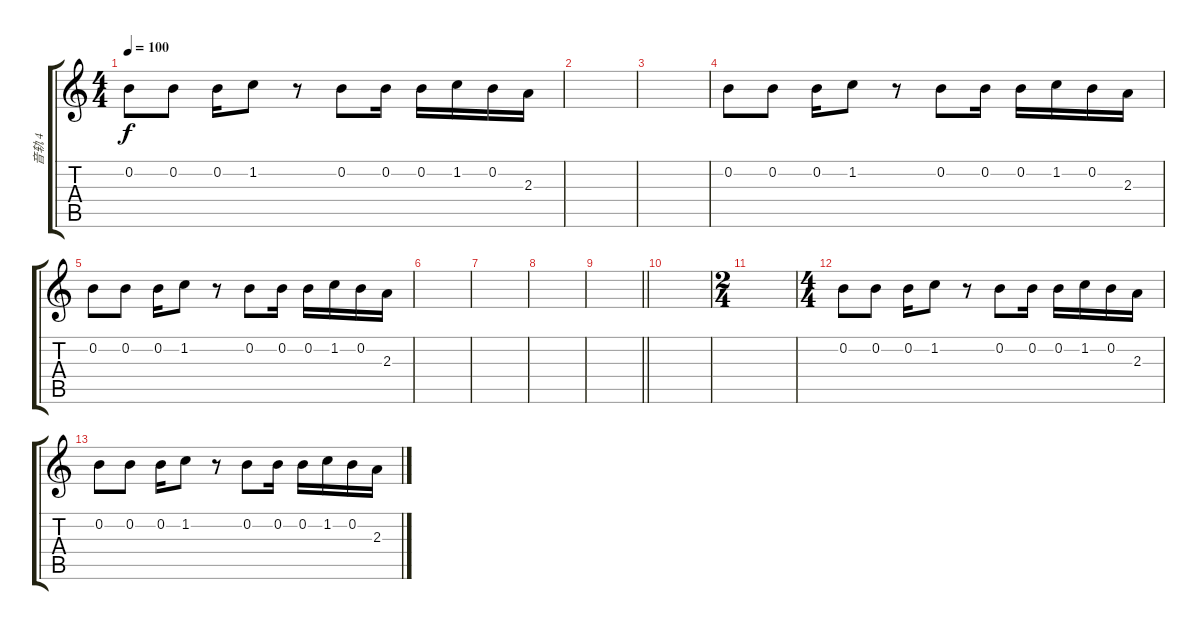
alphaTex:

\track ("音轨 4" "音轨 4") {instrument overdrivenguitar}
\staff {score tabs}
\tuning (E4 B3 G3 D3 A2 E2) {hide}
\ts (4 4)
\tempo 100
\clef g2
\ks c
0.2.8{dy f} 0.2.8 0.2.16 1.2.8 r.8 0.2.8 0.2.16 0.2.16 1.2.16 0.2.16 2.3.16 |
|
|
0.2.8 0.2.8 0.2.16 1.2.8 r.8 0.2.8 0.2.16 0.2.16 1.2.16 0.2.16 2.3.16 |
0.2.8 0.2.8 0.2.16 1.2.8 r.8 0.2.8 0.2.16 0.2.16 1.2.16 0.2.16 2.3.16 |
|
|
|
\barLineRight lightlight
|
|
\ts (2 4)
|
\ts (4 4)
0.2.8 0.2.8 0.2.16 1.2.8 r.8 0.2.8 0.2.16 0.2.16 1.2.16 0.2.16 2.3.16 |
0.2.8 0.2.8 0.2.16 1.2.8 r.8 0.2.8 0.2.16 0.2.16 1.2.16 0.2.16 2.3.16
